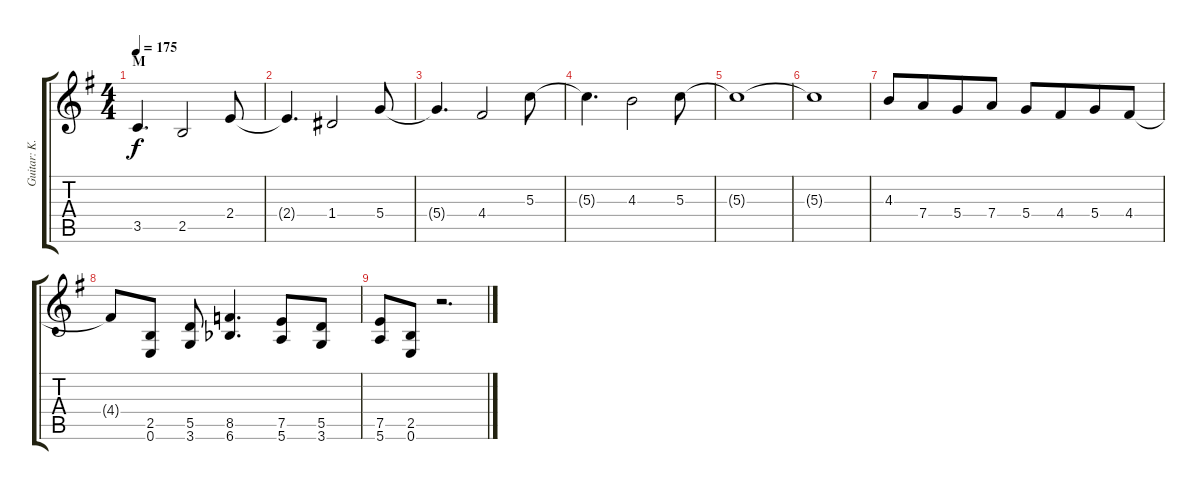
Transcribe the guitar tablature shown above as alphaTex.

\track ("Guitar: K.K." "Guitar: K.") {instrument distortionguitar}
\staff {score tabs}
\tuning (E4 B3 G3 D3 A2 E2) {hide}
\ts (4 4)
\section ("" "M")
\tempo 175
\clef g2
\ks g
3.5.4{d dy f} 2.5.2 2.4.8 |
2.4{t}.4{d} 1.4.2 5.4.8 |
5.4{t}.4{d} 4.4.2 5.3.8 |
5.3{t}.4{d} 4.3.2 5.3.8 |
5.3{t}.1 |
5.3{t}.1 |
4.3.8 7.4.8{beam merge} 5.4.8 7.4.8 5.4.8 4.4.8{beam merge} 5.4.8 4.4.8 |
4.4{t}.8 (2.5 0.6).8 (5.5 3.6).8 (8.5 6.6{acc b}).4{d} (7.5 5.6).8 (5.5 3.6).8 |
(7.5 5.6).8 (2.5 0.6).8 r.2{d}
